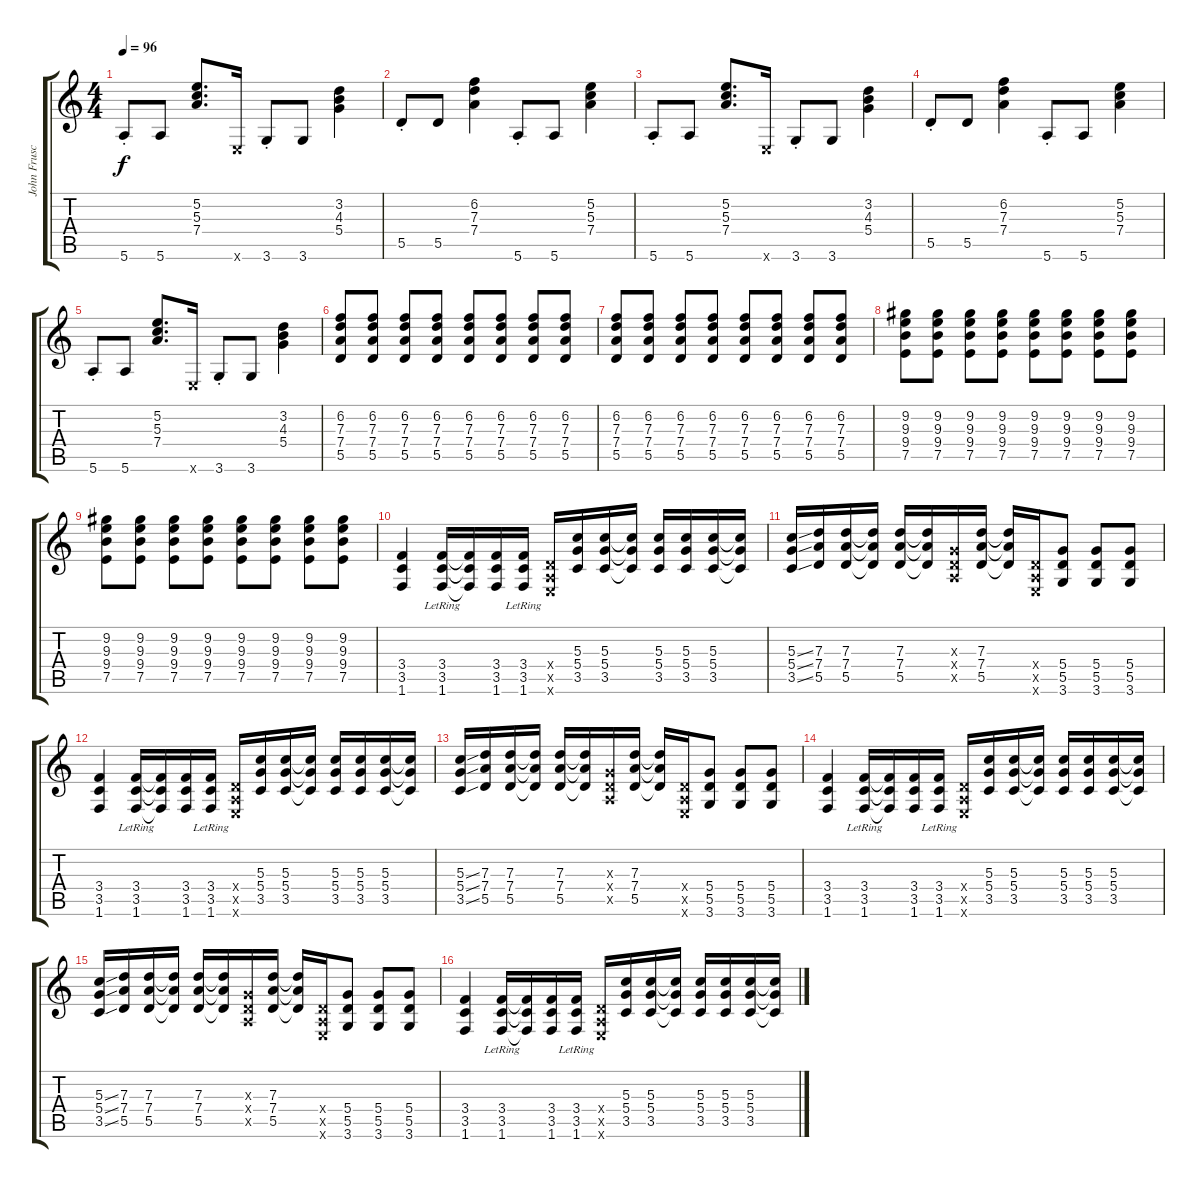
\track ("John Frusciante" "John Frusc") {mute instrument distortionguitar}
\staff {score tabs}
\tuning (E4 B3 G3 D3 A2 E2) {hide}
\ts (4 4)
\tempo 96
\clef g2
\ks c
5.6{st}.8{dy f} 5.6.8 (5.2 5.3 7.4).8{d} 0.6{x}.16 3.6{st}.8 3.6.8 (3.2 4.3 5.4).4 |
5.5{st}.8 5.5.8 (6.2 7.3 7.4).4 5.6{st}.8 5.6.8 (5.2 5.3 7.4).4 |
5.6{st}.8 5.6.8 (5.2 5.3 7.4).8{d} 0.6{x}.16 3.6{st}.8 3.6.8 (3.2 4.3 5.4).4 |
5.5{st}.8 5.5.8 (6.2 7.3 7.4).4 5.6{st}.8 5.6.8 (5.2 5.3 7.4).4 |
5.6{st}.8 5.6.8 (5.2 5.3 7.4).8{d} 0.6{x}.16 3.6{st}.8 3.6.8 (3.2 4.3 5.4).4 |
(6.2 7.3 7.4 5.5).8{balance 8} (6.2 7.3 7.4 5.5).8 (6.2 7.3 7.4 5.5).8 (6.2 7.3 7.4 5.5).8 (6.2 7.3 7.4 5.5).8 (6.2 7.3 7.4 5.5).8 (6.2 7.3 7.4 5.5).8 (6.2 7.3 7.4 5.5).8 |
(6.2 7.3 7.4 5.5).8 (6.2 7.3 7.4 5.5).8 (6.2 7.3 7.4 5.5).8 (6.2 7.3 7.4 5.5).8 (6.2 7.3 7.4 5.5).8 (6.2 7.3 7.4 5.5).8 (6.2 7.3 7.4 5.5).8 (6.2 7.3 7.4 5.5).8 |
(9.2 9.3 9.4 7.5).8 (9.2 9.3 9.4 7.5).8 (9.2 9.3 9.4 7.5).8 (9.2 9.3 9.4 7.5).8 (9.2 9.3 9.4 7.5).8 (9.2 9.3 9.4 7.5).8 (9.2 9.3 9.4 7.5).8 (9.2 9.3 9.4 7.5).8 |
(9.2 9.3 9.4 7.5).8 (9.2 9.3 9.4 7.5).8 (9.2 9.3 9.4 7.5).8 (9.2 9.3 9.4 7.5).8 (9.2 9.3 9.4 7.5).8 (9.2 9.3 9.4 7.5).8 (9.2 9.3 9.4 7.5).8 (9.2 9.3 9.4 7.5).8 |
(3.4 3.5 1.6).4{balance 8 instrument overdrivenguitar} (3.4{lr} 3.5{lr} 1.6{lr}).16 (3.4{t} 3.5{t} 1.6{t}).16 (3.4 3.5 1.6).16 (3.4{lr} 3.5{lr} 1.6{lr}).16 (0.4{x} 0.5{x} 0.6{x}).16 (5.3 5.4 3.5).16 (5.3 5.4 3.5).16 (5.3{t} 5.4{t} 3.5{t}).16 (5.3 5.4 3.5).16 (5.3 5.4 3.5).16 (5.3 5.4 3.5).16 (5.3{t} 5.4{t} 3.5{t}).16 |
(5.3{ss} 5.4{ss} 3.5{ss}).16 (7.3 7.4 5.5).16 (7.3 7.4 5.5).16 (7.3{t} 7.4{t} 5.5{t}).16 (7.3 7.4 5.5).16 (7.3{t} 7.4{t} 5.5{t}).16 (0.3{x} 0.4{x} 0.5{x}).16 (7.3 7.4 5.5).16 (7.3{t} 7.4{t} 5.5{t}).16 (0.4{x} 0.5{x} 0.6{x}).16 (5.4 5.5 3.6).8 (5.4 5.5 3.6).8 (5.4 5.5 3.6).8 |
(3.4 3.5 1.6).4 (3.4{lr} 3.5{lr} 1.6{lr}).16 (3.4{t} 3.5{t} 1.6{t}).16 (3.4 3.5 1.6).16 (3.4{lr} 3.5{lr} 1.6{lr}).16 (0.4{x} 0.5{x} 0.6{x}).16 (5.3 5.4 3.5).16 (5.3 5.4 3.5).16 (5.3{t} 5.4{t} 3.5{t}).16 (5.3 5.4 3.5).16 (5.3 5.4 3.5).16 (5.3 5.4 3.5).16 (5.3{t} 5.4{t} 3.5{t}).16 |
(5.3{ss} 5.4{ss} 3.5{ss}).16 (7.3 7.4 5.5).16 (7.3 7.4 5.5).16 (7.3{t} 7.4{t} 5.5{t}).16 (7.3 7.4 5.5).16 (7.3{t} 7.4{t} 5.5{t}).16 (0.3{x} 0.4{x} 0.5{x}).16 (7.3 7.4 5.5).16 (7.3{t} 7.4{t} 5.5{t}).16 (0.4{x} 0.5{x} 0.6{x}).16 (5.4 5.5 3.6).8 (5.4 5.5 3.6).8 (5.4 5.5 3.6).8 |
(3.4 3.5 1.6).4 (3.4{lr} 3.5{lr} 1.6{lr}).16 (3.4{t} 3.5{t} 1.6{t}).16 (3.4 3.5 1.6).16 (3.4{lr} 3.5{lr} 1.6{lr}).16 (0.4{x} 0.5{x} 0.6{x}).16 (5.3 5.4 3.5).16 (5.3 5.4 3.5).16 (5.3{t} 5.4{t} 3.5{t}).16 (5.3 5.4 3.5).16 (5.3 5.4 3.5).16 (5.3 5.4 3.5).16 (5.3{t} 5.4{t} 3.5{t}).16 |
(5.3{ss} 5.4{ss} 3.5{ss}).16 (7.3 7.4 5.5).16 (7.3 7.4 5.5).16 (7.3{t} 7.4{t} 5.5{t}).16 (7.3 7.4 5.5).16 (7.3{t} 7.4{t} 5.5{t}).16 (0.3{x} 0.4{x} 0.5{x}).16 (7.3 7.4 5.5).16 (7.3{t} 7.4{t} 5.5{t}).16 (0.4{x} 0.5{x} 0.6{x}).16 (5.4 5.5 3.6).8 (5.4 5.5 3.6).8 (5.4 5.5 3.6).8 |
(3.4 3.5 1.6).4 (3.4{lr} 3.5{lr} 1.6{lr}).16 (3.4{t} 3.5{t} 1.6{t}).16 (3.4 3.5 1.6).16 (3.4{lr} 3.5{lr} 1.6{lr}).16 (0.4{x} 0.5{x} 0.6{x}).16 (5.3 5.4 3.5).16 (5.3 5.4 3.5).16 (5.3{t} 5.4{t} 3.5{t}).16 (5.3 5.4 3.5).16 (5.3 5.4 3.5).16 (5.3 5.4 3.5).16 (5.3{t} 5.4{t} 3.5{t}).16
